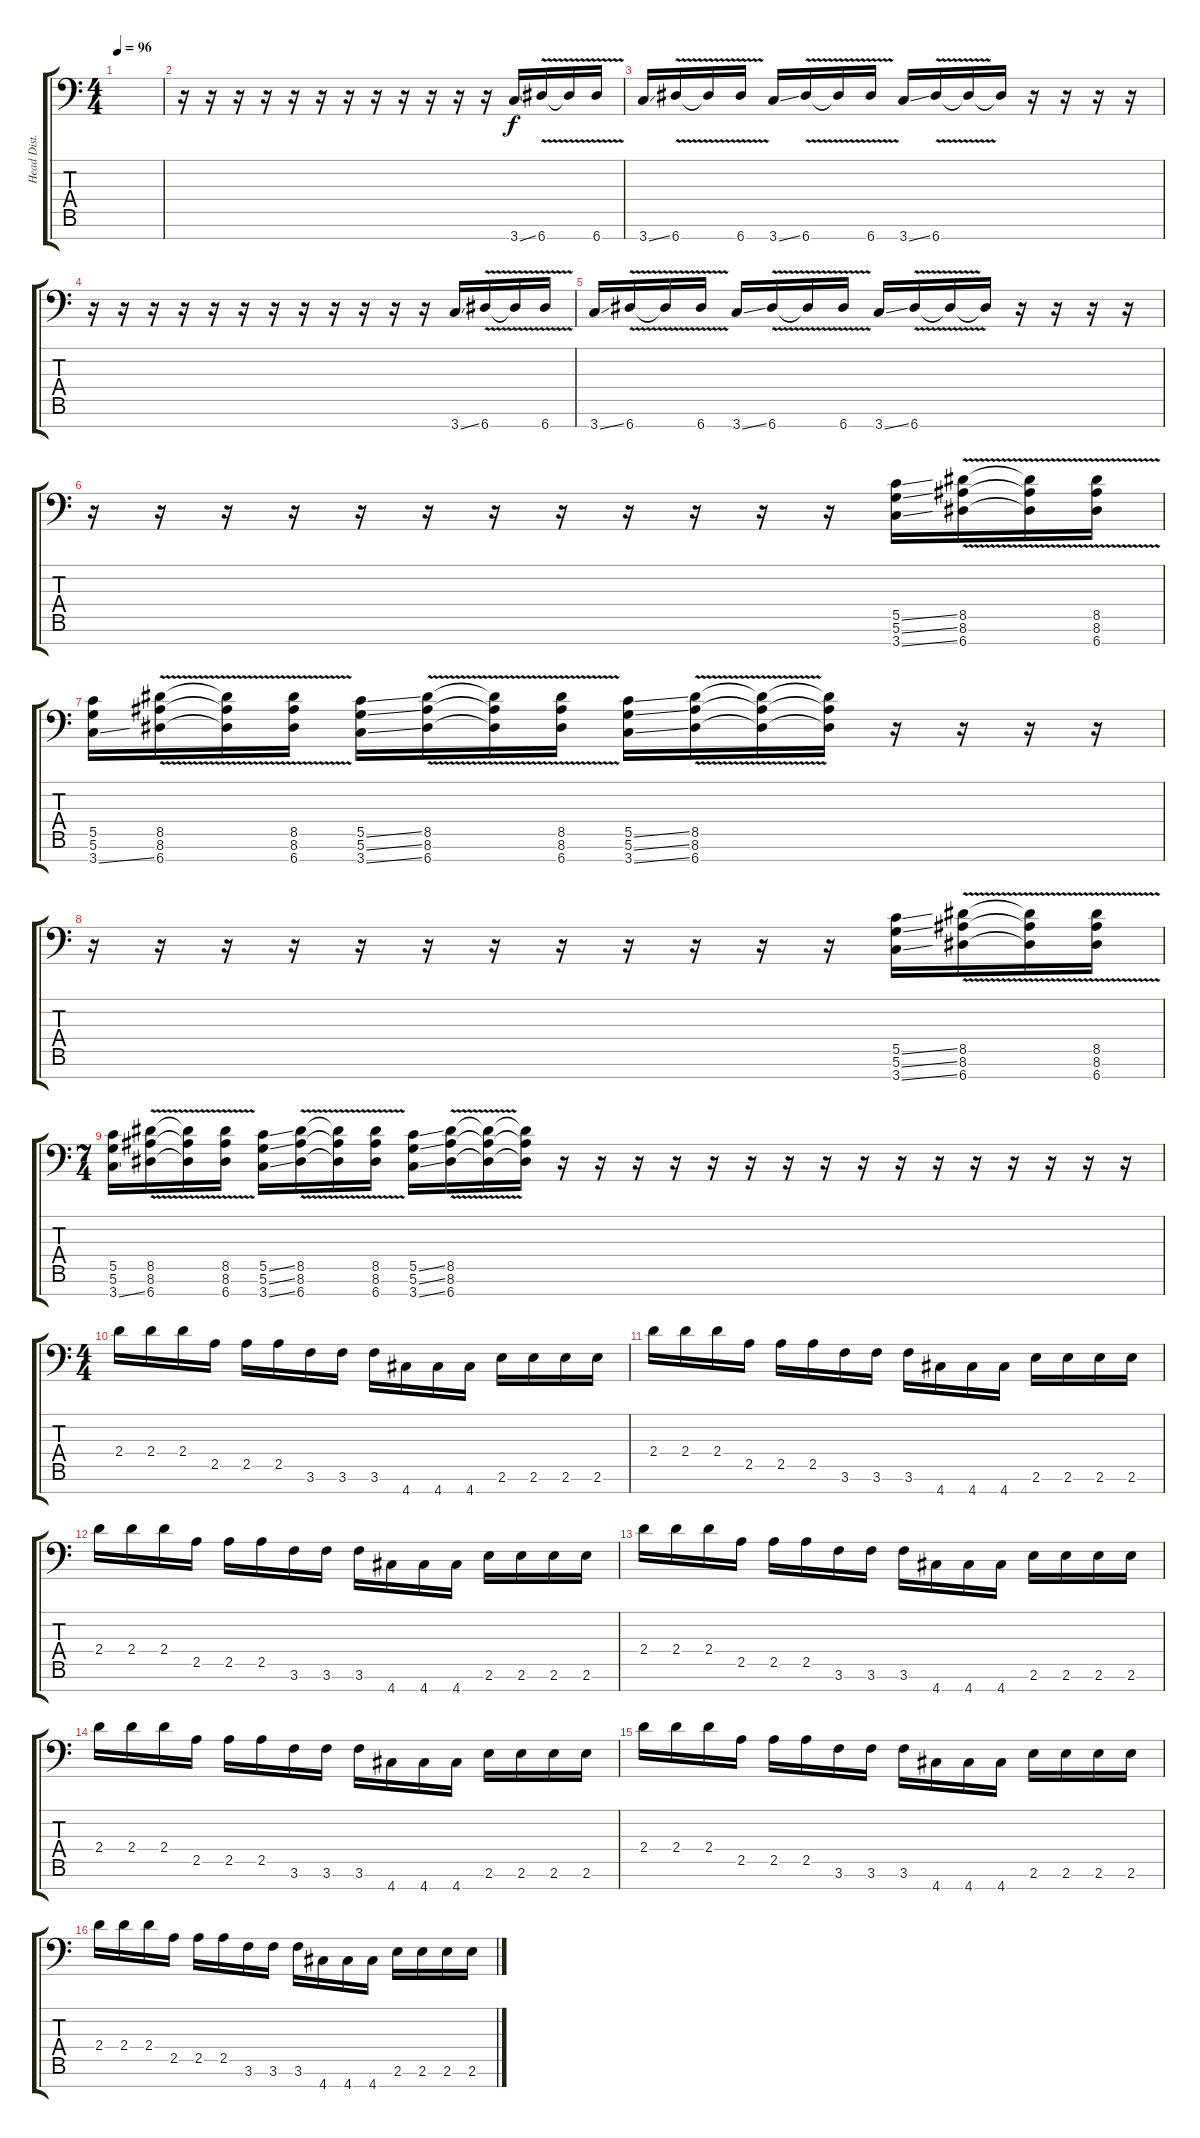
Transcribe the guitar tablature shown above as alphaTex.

\track ("Head Dist." "Head Dist.") {instrument distortionguitar}
\staff {score tabs}
\tuning (D4 A3 F3 C3 G2 D2 A1) {hide}
\ts (4 4)
\tempo 96
\clef f4
\ks c
|
r.16 r.16 r.16 r.16 r.16 r.16 r.16 r.16 r.16 r.16 r.16 r.16 3.7{ss}.16 6.7{v}.16 6.7{t}.16 6.7{v}.16 |
3.7{ss}.16 6.7{v}.16 6.7{t}.16 6.7{v}.16 3.7{ss}.16 6.7{v}.16 6.7{t}.16 6.7{v}.16 3.7{ss}.16 6.7{v}.16 6.7{t}.16 6.7{t}.16 r.16 r.16 r.16 r.16 |
r.16 r.16 r.16 r.16 r.16 r.16 r.16 r.16 r.16 r.16 r.16 r.16 3.7{ss}.16 6.7{v}.16 6.7{t}.16 6.7{v}.16 |
3.7{ss}.16 6.7{v}.16 6.7{t}.16 6.7{v}.16 3.7{ss}.16 6.7{v}.16 6.7{t}.16 6.7{v}.16 3.7{ss}.16 6.7{v}.16 6.7{t}.16 6.7{t}.16 r.16 r.16 r.16 r.16 |
r.16 r.16 r.16 r.16 r.16 r.16 r.16 r.16 r.16 r.16 r.16 r.16 (5.5{ss} 5.6{ss} 3.7{ss}).16 (8.5 8.6 6.7{v}).16 (8.5{t} 8.6{t} 6.7{t}).16 (8.5 8.6 6.7{v}).16 |
(5.5 5.6 3.7{ss}).16 (8.5 8.6 6.7{v}).16 (8.5{t} 8.6{t} 6.7{t}).16 (8.5 8.6 6.7{v}).16 (5.5{ss} 5.6{ss} 3.7{ss}).16 (8.5 8.6 6.7{v}).16 (8.5{t} 8.6{t} 6.7{t}).16 (8.5 8.6 6.7{v}).16 (5.5{ss} 5.6{ss} 3.7{ss}).16 (8.5 8.6 6.7{v}).16 (8.5{t} 8.6{t} 6.7{t}).16 (8.5{t} 8.6{t} 6.7{t}).16 r.16 r.16 r.16 r.16 |
r.16 r.16 r.16 r.16 r.16 r.16 r.16 r.16 r.16 r.16 r.16 r.16 (5.5{ss} 5.6{ss} 3.7{ss}).16 (8.5 8.6 6.7{v}).16 (8.5{t} 8.6{t} 6.7{t}).16 (8.5 8.6 6.7{v}).16 |
\ts (7 4)
(5.5 5.6 3.7{ss}).16 (8.5 8.6 6.7{v}).16 (8.5{t} 8.6{t} 6.7{t}).16 (8.5 8.6 6.7{v}).16 (5.5{ss} 5.6{ss} 3.7{ss}).16 (8.5 8.6 6.7{v}).16 (8.5{t} 8.6{t} 6.7{t}).16 (8.5 8.6 6.7{v}).16 (5.5{ss} 5.6{ss} 3.7{ss}).16 (8.5 8.6 6.7{v}).16 (8.5{t} 8.6{t} 6.7{t}).16 (8.5{t} 8.6{t} 6.7{t}).16 r.16 r.16 r.16 r.16 r.16 r.16 r.16 r.16 r.16 r.16 r.16 r.16 r.16 r.16 r.16 r.16 |
\ts (4 4)
2.4.16 2.4.16 2.4.16 2.5.16 2.5.16 2.5.16 3.6.16 3.6.16 3.6.16 4.7.16 4.7.16 4.7.16 2.6.16 2.6.16 2.6.16 2.6.16 |
2.4.16 2.4.16 2.4.16 2.5.16 2.5.16 2.5.16 3.6.16 3.6.16 3.6.16 4.7.16 4.7.16 4.7.16 2.6.16 2.6.16 2.6.16 2.6.16 |
2.4.16 2.4.16 2.4.16 2.5.16 2.5.16 2.5.16 3.6.16 3.6.16 3.6.16 4.7.16 4.7.16 4.7.16 2.6.16 2.6.16 2.6.16 2.6.16 |
2.4.16 2.4.16 2.4.16 2.5.16 2.5.16 2.5.16 3.6.16 3.6.16 3.6.16 4.7.16 4.7.16 4.7.16 2.6.16 2.6.16 2.6.16 2.6.16 |
2.4.16 2.4.16 2.4.16 2.5.16 2.5.16 2.5.16 3.6.16 3.6.16 3.6.16 4.7.16 4.7.16 4.7.16 2.6.16 2.6.16 2.6.16 2.6.16 |
2.4.16 2.4.16 2.4.16 2.5.16 2.5.16 2.5.16 3.6.16 3.6.16 3.6.16 4.7.16 4.7.16 4.7.16 2.6.16 2.6.16 2.6.16 2.6.16 |
2.4.16 2.4.16 2.4.16 2.5.16 2.5.16 2.5.16 3.6.16 3.6.16 3.6.16 4.7.16 4.7.16 4.7.16 2.6.16 2.6.16 2.6.16 2.6.16
